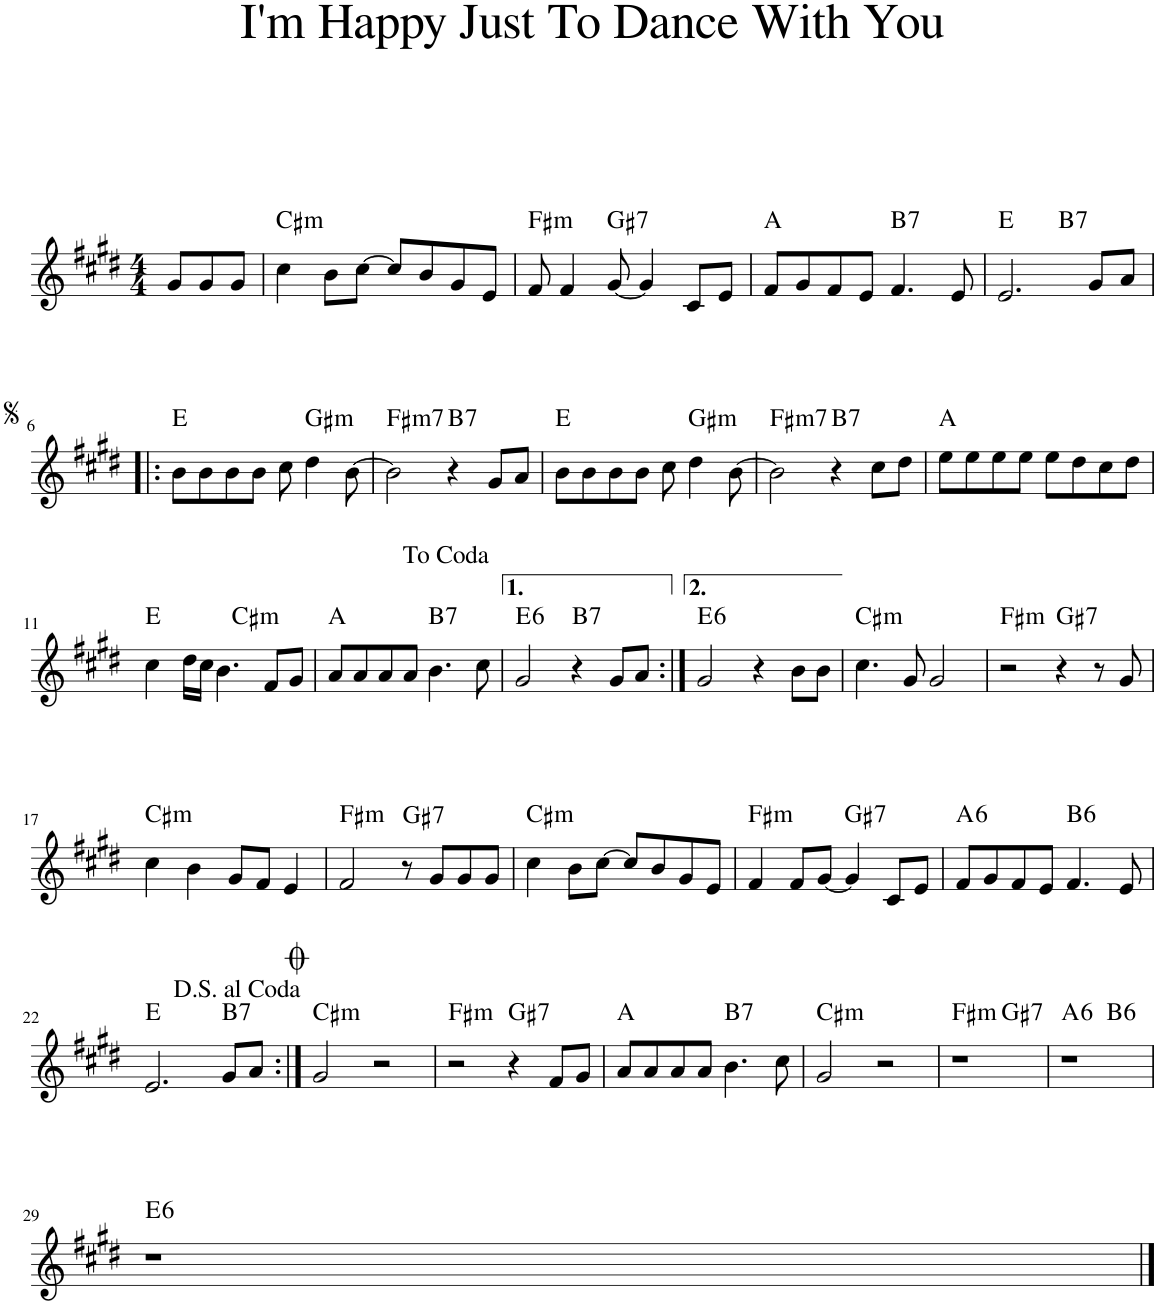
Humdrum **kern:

**kern	**harte
*part1	*part1
*staff1	*
*I"Piano	*
*I'Pno.	*
*clefG2	*
*k[f#c#g#d#]	*
*M4/4	*
=1	=1
8g#/L	.
8g#/	.
8g#/J	.
=2	=2
!	!LO:H:kt=m
4cc#\	C#:min
8b\L	.
[8cc#\J	.
8cc#/L]	.
8b/	.
8g#/	.
8e/J	.
=3	=3
!	!LO:H:kt=m
8f#/	F#:min
4f#/	.
!	!LO:H:kt=7
[8g#/	G#:7
4g#/]	.
8c#/L	.
8e/J	.
=4	=4
8f#/L	A:maj
8g#/	.
8f#/	.
8e/J	.
!	!LO:H:kt=7
4.f#/	B:7
8e/	.
=5	=5
*^	*
2.e/	2ryy	E:maj
!	!	!LO:H:kt=7
.	2ryy	B:7
8g#/L	.	.
8a/J	.	.
*v	*v	*
!!LO:LB:g=z
=6!|:	=6!|:
8b\L	E:maj
8b\	.
8b\	.
8b\J	.
8cc#\	.
!	!LO:H:kt=m
4dd#\	G#:min
[8b\	.
=7	=7
!	!LO:H:kt=m7
2b\]	F#:min7
!	!LO:H:kt=7
4r	B:7
8g#/L	.
8a/J	.
=8	=8
8b\L	E:maj
8b\	.
8b\	.
8b\J	.
8cc#\	.
!	!LO:H:kt=m
4dd#\	G#:min
[8b\	.
=9	=9
!	!LO:H:kt=m7
2b\]	F#:min7
!	!LO:H:kt=7
4r	B:7
8cc#\L	.
8dd#\J	.
=10	=10
8ee\L	A:maj
8ee\	.
8ee\	.
8ee\J	.
8ee\L	.
8dd#\	.
8cc#\	.
8dd#\J	.
!!LO:LB:g=z
=11	=11
*^	*
4cc#\	2ryy	E:maj
16dd#\LL	.	.
16cc#\JJ	.	.
4.b\	.	.
!	!	!LO:H:kt=m
.	2ryy	C#:min
8f#/L	.	.
8g#/J	.	.
*v	*v	*
=12	=12
8a/L	A:maj
8a/	.
8a/	.
8a/J	.
!	!LO:H:kt=7
4.b\	B:7
8cc#\	.
=13	=13
!	!LO:H:kt=6
2g#/	E:maj6
!	!LO:H:kt=7
4r	B:7
8g#/L	.
8a/J	.
=14:|!	=14:|!
!	!LO:H:kt=6
2g#/	E:maj6
4r	.
8b\L	.
8b\J	.
=15	=15
!	!LO:H:kt=m
4.cc#\	C#:min
8g#/	.
2g#/	.
=16	=16
!	!LO:H:kt=m
2r	F#:min
!	!LO:H:kt=7
4r	G#:7
8r	.
8g#/	.
!!LO:LB:g=z
=17	=17
!	!LO:H:kt=m
4cc#\	C#:min
4b\	.
8g#/L	.
8f#/J	.
4e/	.
=18	=18
!	!LO:H:kt=m
2f#/	F#:min
!	!LO:H:kt=7
8r	G#:7
8g#/L	.
8g#/	.
8g#/J	.
=19	=19
!	!LO:H:kt=m
4cc#\	C#:min
8b\L	.
[8cc#\J	.
8cc#/L]	.
8b/	.
8g#/	.
8e/J	.
=20	=20
!	!LO:H:kt=m
4f#/	F#:min
8f#/L	.
[8g#/J	.
!	!LO:H:kt=7
4g#/]	G#:7
8c#/L	.
8e/J	.
=21	=21
!	!LO:H:kt=6
8f#/L	A:maj6
8g#/	.
8f#/	.
8e/J	.
!	!LO:H:kt=6
4.f#/	B:maj6
8e/	.
!!LO:LB:g=z
=22	=22
2.e/	E:maj
!	!LO:H:kt=7
8g#/L	B:7
8a/J	.
=23:|!	=23:|!
!	!LO:H:kt=m
2g#/	C#:min
2r	.
=24	=24
!	!LO:H:kt=m
2r	F#:min
!	!LO:H:kt=7
4r	G#:7
8f#/L	.
8g#/J	.
=25	=25
8a/L	A:maj
8a/	.
8a/	.
8a/J	.
!	!LO:H:kt=7
4.b\	B:7
8cc#\	.
=26	=26
!	!LO:H:kt=m
2g#/	C#:min
2r	.
=27	=27
!	!LO:H:kt=m
*^	*
1r	2ryy	F#:min
!	!	!LO:H:kt=7
.	2ryy	G#:7
=28	=28	=28
!	!	!LO:H:kt=6
1r	2ryy	A:maj6
!	!	!LO:H:kt=6
.	2ryy	B:maj6
!!LO:LB:g=z	!!
=29	=29	=29
!	!	!LO:H:kt=6
*v	*v	*
1r	E:maj6
==	==
*-	*-
